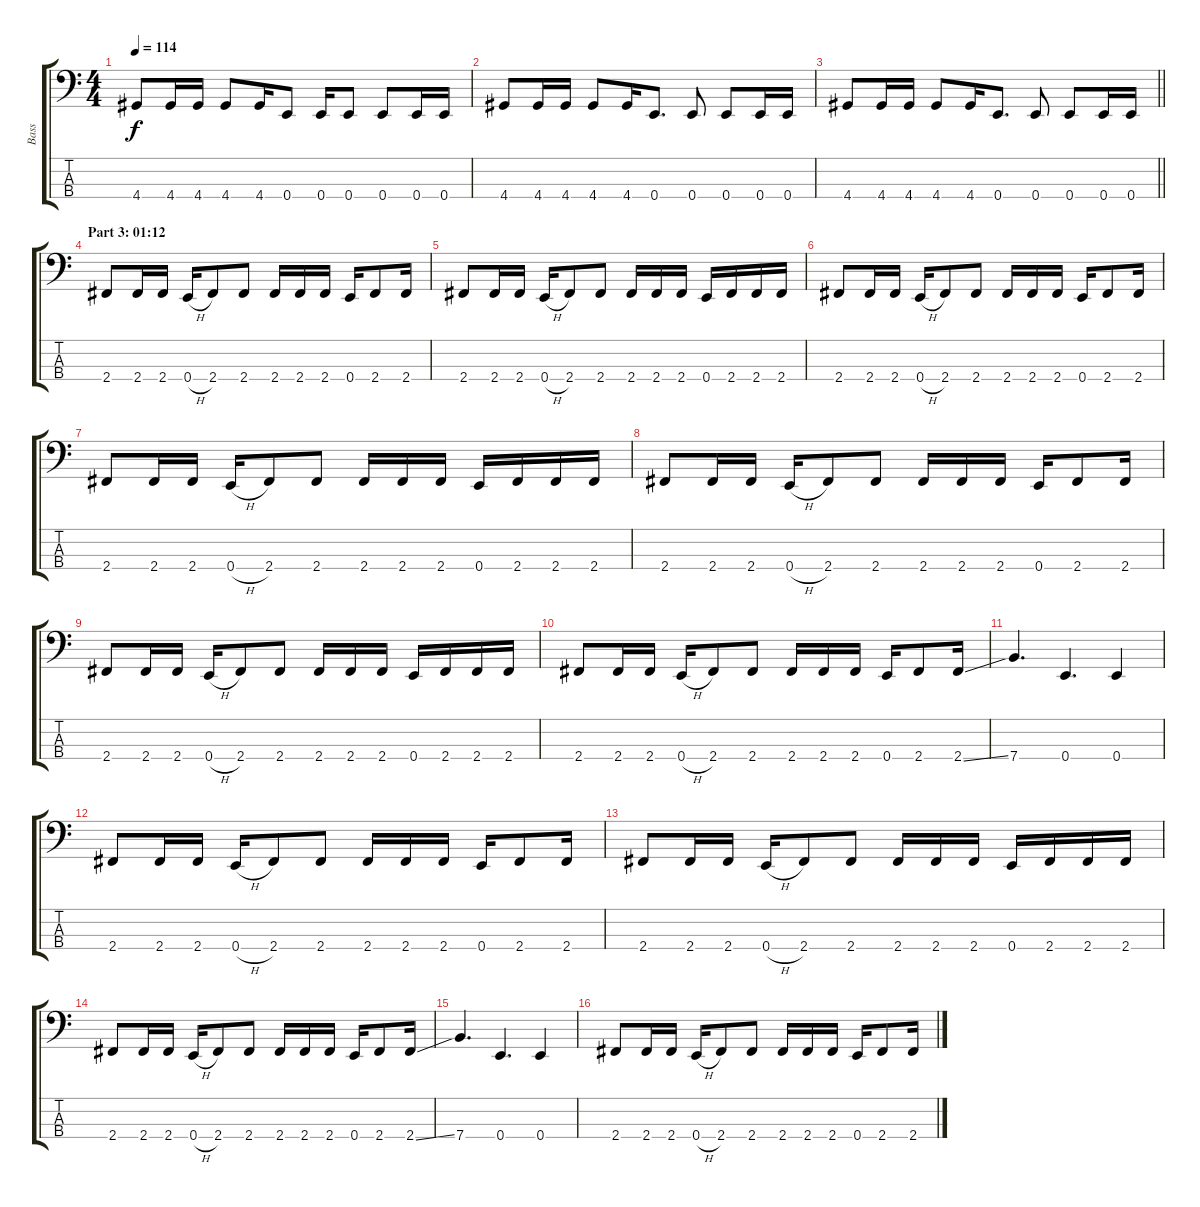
\track ("Bass" "Bass") {instrument electricbasspick}
\staff {score tabs}
\tuning (G2 D2 A1 E1) {hide}
\ts (4 4)
\tempo 114
\clef f4
\ks c
4.4.8{dy f} 4.4.16 4.4.16 4.4.8 4.4.16 0.4.8 0.4.16 0.4.8 0.4.8 0.4.16 0.4.16 |
4.4.8 4.4.16 4.4.16 4.4.8 4.4.16 0.4.8{d} 0.4.8 0.4.8 0.4.16 0.4.16 |
\barLineRight lightlight
4.4.8 4.4.16 4.4.16 4.4.8 4.4.16 0.4.8{d} 0.4.8 0.4.8 0.4.16 0.4.16 |
\section ("" "Part 3: 01:12")
2.4.8 2.4.16 2.4.16 0.4{h}.16 2.4.8 2.4.8 2.4.16 2.4.16 2.4.16 0.4.16 2.4.8 2.4.16 |
2.4.8 2.4.16 2.4.16 0.4{h}.16 2.4.8 2.4.8 2.4.16 2.4.16 2.4.16 0.4.16 2.4.16 2.4.16 2.4.16 |
2.4.8 2.4.16 2.4.16 0.4{h}.16 2.4.8 2.4.8 2.4.16 2.4.16 2.4.16 0.4.16 2.4.8 2.4.16 |
2.4.8 2.4.16 2.4.16 0.4{h}.16 2.4.8 2.4.8 2.4.16 2.4.16 2.4.16 0.4.16 2.4.16 2.4.16 2.4.16 |
2.4.8 2.4.16 2.4.16 0.4{h}.16 2.4.8 2.4.8 2.4.16 2.4.16 2.4.16 0.4.16 2.4.8 2.4.16 |
2.4.8 2.4.16 2.4.16 0.4{h}.16 2.4.8 2.4.8 2.4.16 2.4.16 2.4.16 0.4.16 2.4.16 2.4.16 2.4.16 |
2.4.8 2.4.16 2.4.16 0.4{h}.16 2.4.8 2.4.8 2.4.16 2.4.16 2.4.16 0.4.16 2.4.8 2.4{ss}.16 |
7.4.4{d} 0.4.4{d} 0.4.4 |
2.4.8 2.4.16 2.4.16 0.4{h}.16 2.4.8 2.4.8 2.4.16 2.4.16 2.4.16 0.4.16 2.4.8 2.4.16 |
2.4.8 2.4.16 2.4.16 0.4{h}.16 2.4.8 2.4.8 2.4.16 2.4.16 2.4.16 0.4.16 2.4.16 2.4.16 2.4.16 |
2.4.8 2.4.16 2.4.16 0.4{h}.16 2.4.8 2.4.8 2.4.16 2.4.16 2.4.16 0.4.16 2.4.8 2.4{ss}.16 |
7.4.4{d} 0.4.4{d} 0.4.4 |
2.4.8 2.4.16 2.4.16 0.4{h}.16 2.4.8 2.4.8 2.4.16 2.4.16 2.4.16 0.4.16 2.4.8 2.4.16
